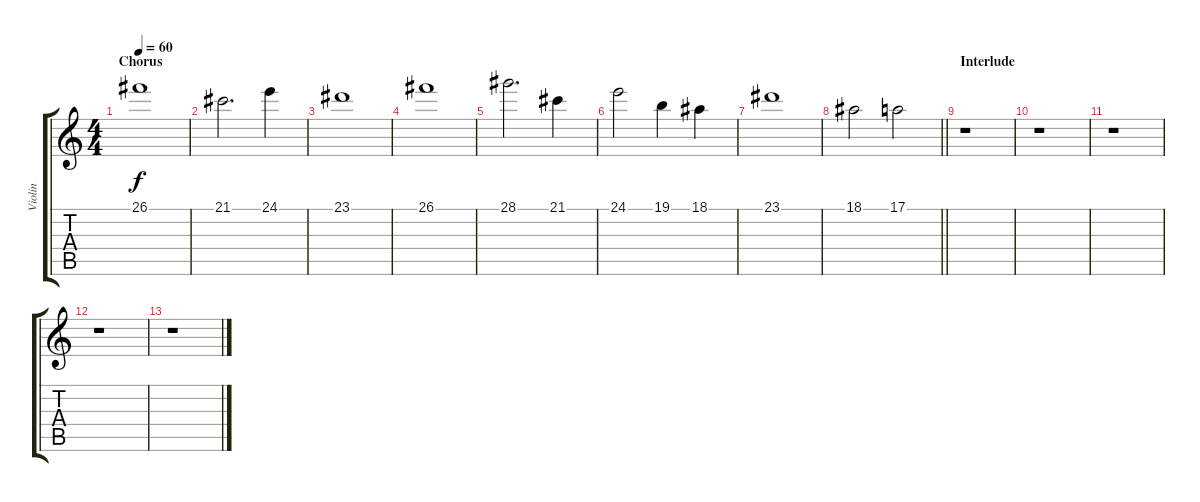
\track ("Violin" "Violin") {instrument violin}
\staff {score tabs}
\tuning (E4 B3 G3 D3 A2 E2) {hide}
\ts (4 4)
\section ("" "Chorus")
\tempo 60
\clef g2
\ks c
26.1.1{dy f instrument stringensemble1} |
21.1.2{d} 24.1.4 |
23.1.1 |
26.1.1 |
28.1.2{d} 21.1.4 |
24.1.2 19.1.4 18.1.4 |
23.1.1 |
\barLineRight lightlight
18.1.2 17.1.2{volume 0} |
\section ("" "Interlude")
r.1 |
r.1 |
r.1 |
r.1 |
r.1
